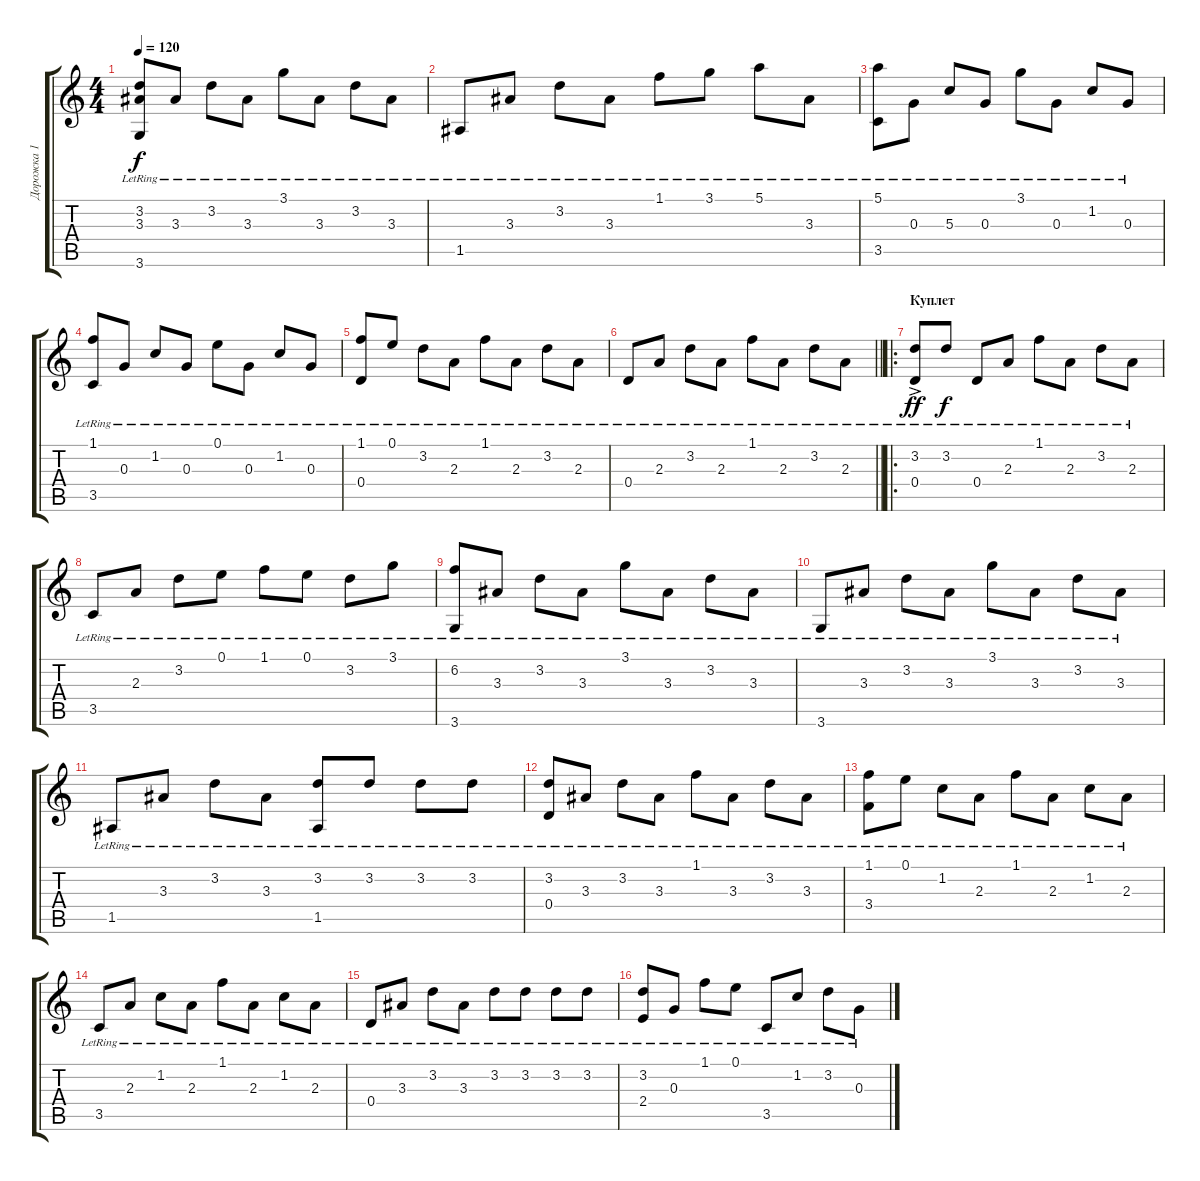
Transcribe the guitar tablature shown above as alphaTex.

\track ("Дорожка 1" "Дорожка 1") {instrument acousticguitarnylon bank 24}
\staff {score tabs}
\tuning (E4 B3 G3 D3 A2 E2) {hide}
\ts (4 4)
\tempo 120
\clef g2
\ks c
(3.2{lr} 3.3{lr} 3.6{lr}).8{dy f} 3.3{lr}.8 3.2{lr}.8 3.3{lr}.8 3.1{lr}.8 3.3{lr}.8 3.2{lr}.8 3.3{lr}.8 |
1.5{lr}.8 3.3{lr}.8 3.2{lr}.8 3.3{lr}.8 1.1{lr}.8 3.1{lr}.8 5.1{lr}.8 3.3{lr}.8 |
(5.1{lr} 3.5{lr}).8 0.3{lr}.8 5.3{lr}.8 0.3{lr}.8 3.1{lr}.8 0.3{lr}.8 1.2{lr}.8 0.3{lr}.8 |
(1.1{lr} 3.5{lr}).8 0.3{lr}.8 1.2{lr}.8 0.3{lr}.8 0.1{lr}.8 0.3{lr}.8 1.2{lr}.8 0.3{lr}.8 |
(1.1{lr} 0.4{lr}).8 0.1{lr}.8 3.2{lr}.8 2.3{lr}.8 1.1{lr}.8 2.3{lr}.8 3.2{lr}.8 2.3{lr}.8 |
\barLineRight lightlight
0.4{lr}.8 2.3{lr}.8 3.2{lr}.8 2.3{lr}.8 1.1{lr}.8 2.3{lr}.8 3.2{lr}.8 2.3{lr}.8 |
\ro
\section ("" "Куплет")
(3.2{ac lr} 0.4{lr}).8{dy ff} 3.2{lr}.8{dy f} 0.4{lr}.8 2.3{lr}.8 1.1{lr}.8 2.3{lr}.8 3.2{lr}.8 2.3{lr}.8 |
3.5{lr}.8 2.3{lr}.8 3.2{lr}.8 0.1{lr}.8 1.1{lr}.8 0.1{lr}.8 3.2{lr}.8 3.1{lr}.8 |
(6.2{lr} 3.6{lr}).8 3.3{lr}.8 3.2{lr}.8 3.3{lr}.8 3.1{lr}.8 3.3{lr}.8 3.2{lr}.8 3.3{lr}.8 |
3.6{lr}.8 3.3{lr}.8 3.2{lr}.8 3.3{lr}.8 3.1{lr}.8 3.3{lr}.8 3.2{lr}.8 3.3{lr}.8 |
1.5{lr}.8 3.3{lr}.8 3.2{lr}.8 3.3{lr}.8 (3.2{lr} 1.5{lr}).8 3.2{lr}.8 3.2{lr}.8 3.2{lr}.8 |
(3.2{lr} 0.4{lr}).8 3.3{lr}.8 3.2{lr}.8 3.3{lr}.8 1.1{lr}.8 3.3{lr}.8 3.2{lr}.8 3.3{lr}.8 |
(1.1{lr} 3.4{lr}).8 0.1{lr}.8 1.2{lr}.8 2.3{lr}.8 1.1{lr}.8 2.3{lr}.8 1.2{lr}.8 2.3{lr}.8 |
3.5{lr}.8 2.3{lr}.8 1.2{lr}.8 2.3{lr}.8 1.1{lr}.8 2.3{lr}.8 1.2{lr}.8 2.3{lr}.8 |
0.4{lr}.8 3.3{lr}.8 3.2{lr}.8 3.3{lr}.8 3.2{lr}.8 3.2{lr}.8 3.2{lr}.8 3.2{lr}.8 |
(3.2{lr} 2.4{lr}).8 0.3{lr}.8 1.1{lr}.8 0.1{lr}.8 3.5{lr}.8 1.2{lr}.8 3.2{lr}.8 0.3{lr}.8
